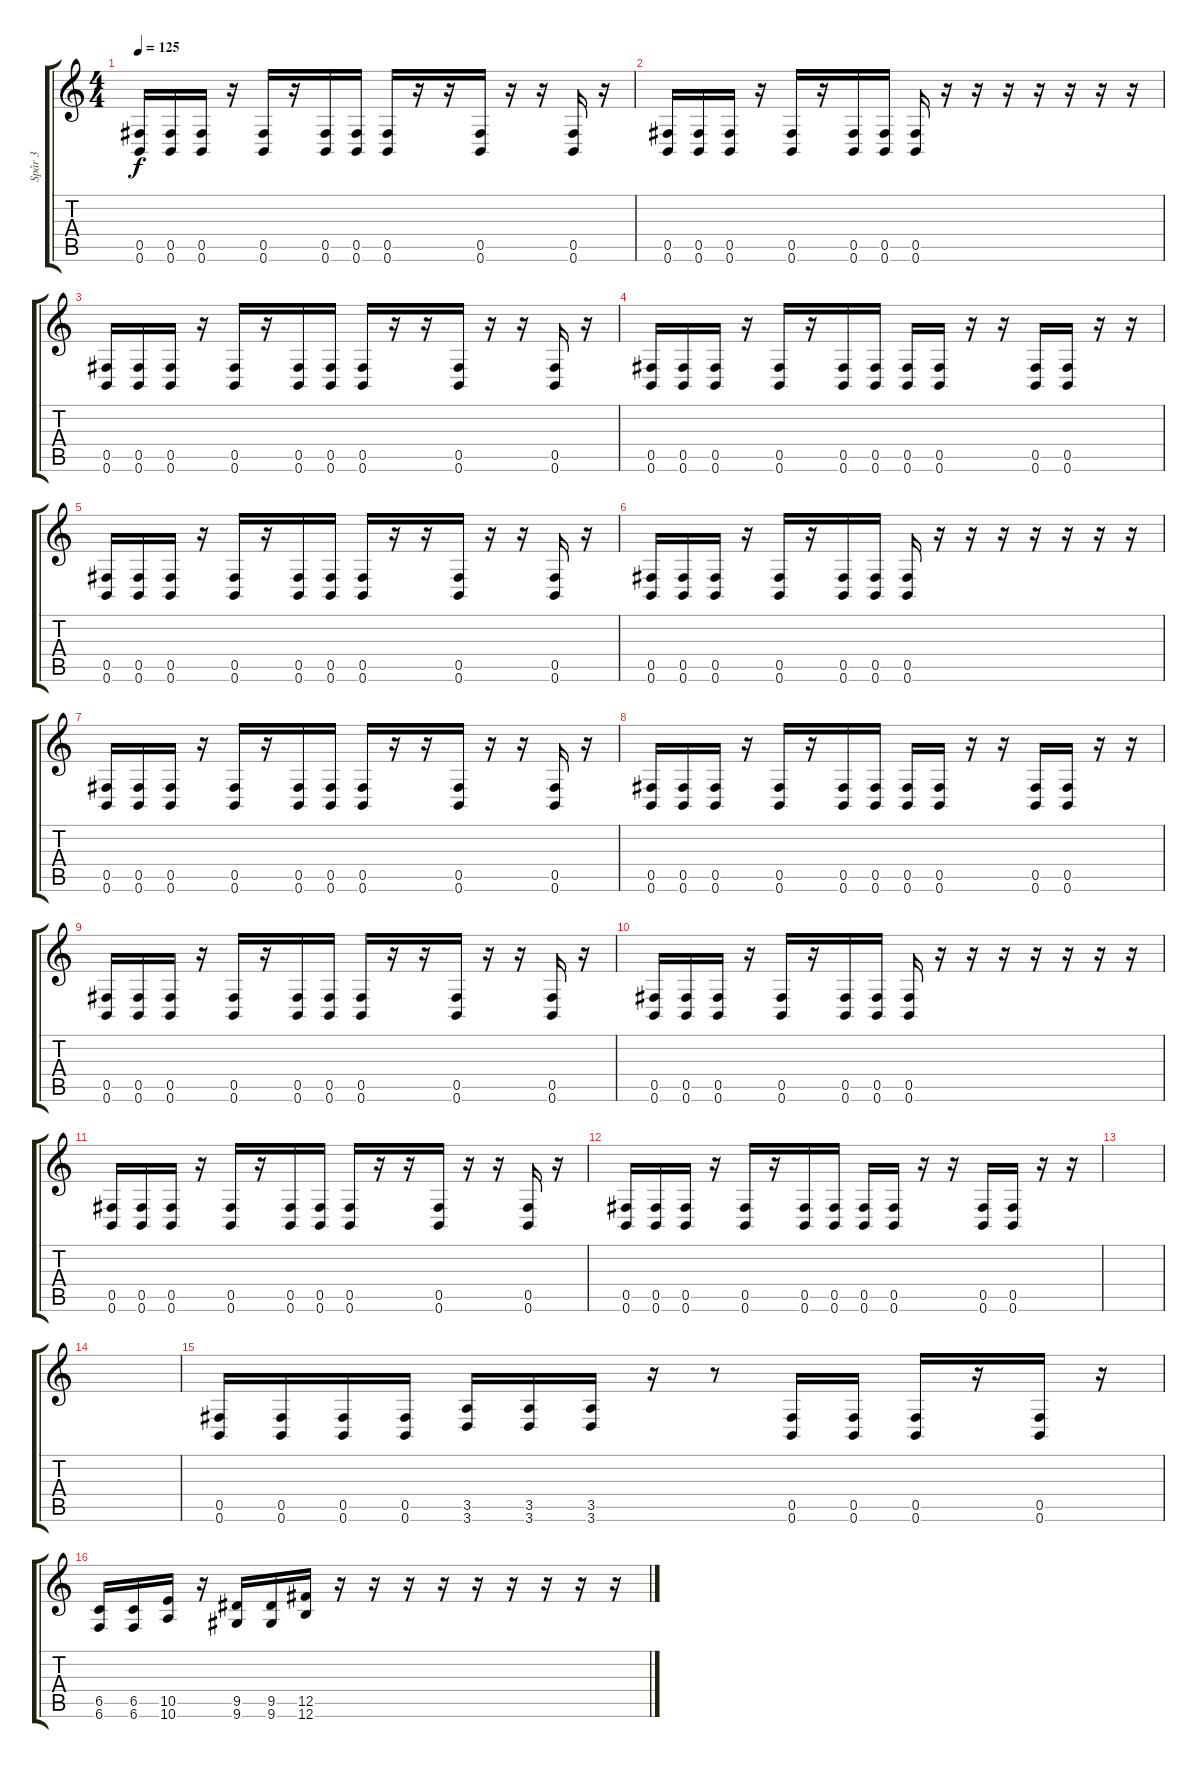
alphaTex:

\track ("Spår 3" "Spår 3") {instrument distortionguitar}
\staff {score tabs}
\tuning (Db4 Ab3 E3 B2 Gb2 B1) {hide}
\ts (4 4)
\tempo 125
\clef g2
\ks c
(0.5 0.6).16{dy f} (0.5 0.6).16 (0.5 0.6).16 r.16 (0.5 0.6).16 r.16 (0.5 0.6).16 (0.5 0.6).16 (0.5 0.6).16 r.16 r.16 (0.5 0.6).16 r.16 r.16 (0.5 0.6).16 r.16 |
(0.5 0.6).16 (0.5 0.6).16 (0.5 0.6).16 r.16 (0.5 0.6).16 r.16 (0.5 0.6).16 (0.5 0.6).16 (0.5 0.6).16 r.16 r.16 r.16 r.16 r.16 r.16 r.16 |
(0.5 0.6).16 (0.5 0.6).16 (0.5 0.6).16 r.16 (0.5 0.6).16 r.16 (0.5 0.6).16 (0.5 0.6).16 (0.5 0.6).16 r.16 r.16 (0.5 0.6).16 r.16 r.16 (0.5 0.6).16 r.16 |
(0.5 0.6).16 (0.5 0.6).16 (0.5 0.6).16 r.16 (0.5 0.6).16 r.16 (0.5 0.6).16 (0.5 0.6).16 (0.5 0.6).16 (0.5 0.6).16 r.16 r.16 (0.5 0.6).16 (0.5 0.6).16 r.16 r.16 |
(0.5 0.6).16 (0.5 0.6).16 (0.5 0.6).16 r.16 (0.5 0.6).16 r.16 (0.5 0.6).16 (0.5 0.6).16 (0.5 0.6).16 r.16 r.16 (0.5 0.6).16 r.16 r.16 (0.5 0.6).16 r.16 |
(0.5 0.6).16 (0.5 0.6).16 (0.5 0.6).16 r.16 (0.5 0.6).16 r.16 (0.5 0.6).16 (0.5 0.6).16 (0.5 0.6).16 r.16 r.16 r.16 r.16 r.16 r.16 r.16 |
(0.5 0.6).16 (0.5 0.6).16 (0.5 0.6).16 r.16 (0.5 0.6).16 r.16 (0.5 0.6).16 (0.5 0.6).16 (0.5 0.6).16 r.16 r.16 (0.5 0.6).16 r.16 r.16 (0.5 0.6).16 r.16 |
(0.5 0.6).16 (0.5 0.6).16 (0.5 0.6).16 r.16 (0.5 0.6).16 r.16 (0.5 0.6).16 (0.5 0.6).16 (0.5 0.6).16 (0.5 0.6).16 r.16 r.16 (0.5 0.6).16 (0.5 0.6).16 r.16 r.16 |
(0.5 0.6).16 (0.5 0.6).16 (0.5 0.6).16 r.16 (0.5 0.6).16 r.16 (0.5 0.6).16 (0.5 0.6).16 (0.5 0.6).16 r.16 r.16 (0.5 0.6).16 r.16 r.16 (0.5 0.6).16 r.16 |
(0.5 0.6).16 (0.5 0.6).16 (0.5 0.6).16 r.16 (0.5 0.6).16 r.16 (0.5 0.6).16 (0.5 0.6).16 (0.5 0.6).16 r.16 r.16 r.16 r.16 r.16 r.16 r.16 |
(0.5 0.6).16 (0.5 0.6).16 (0.5 0.6).16 r.16 (0.5 0.6).16 r.16 (0.5 0.6).16 (0.5 0.6).16 (0.5 0.6).16 r.16 r.16 (0.5 0.6).16 r.16 r.16 (0.5 0.6).16 r.16 |
(0.5 0.6).16 (0.5 0.6).16 (0.5 0.6).16 r.16 (0.5 0.6).16 r.16 (0.5 0.6).16 (0.5 0.6).16 (0.5 0.6).16 (0.5 0.6).16 r.16 r.16 (0.5 0.6).16 (0.5 0.6).16 r.16 r.16 |
|
|
(0.5 0.6).16 (0.5 0.6).16 (0.5 0.6).16 (0.5 0.6).16 (3.5 3.6).16 (3.5 3.6).16 (3.5 3.6).16 r.16 r.8 (0.5 0.6).16 (0.5 0.6).16 (0.5 0.6).16 r.16 (0.5 0.6).16 r.16 |
(6.5 6.6).16 (6.5 6.6).16 (10.5 10.6).16 r.16 (9.5 9.6).16 (9.5 9.6).16 (12.5 12.6).16 r.16 r.16 r.16 r.16 r.16 r.16 r.16 r.16 r.16
